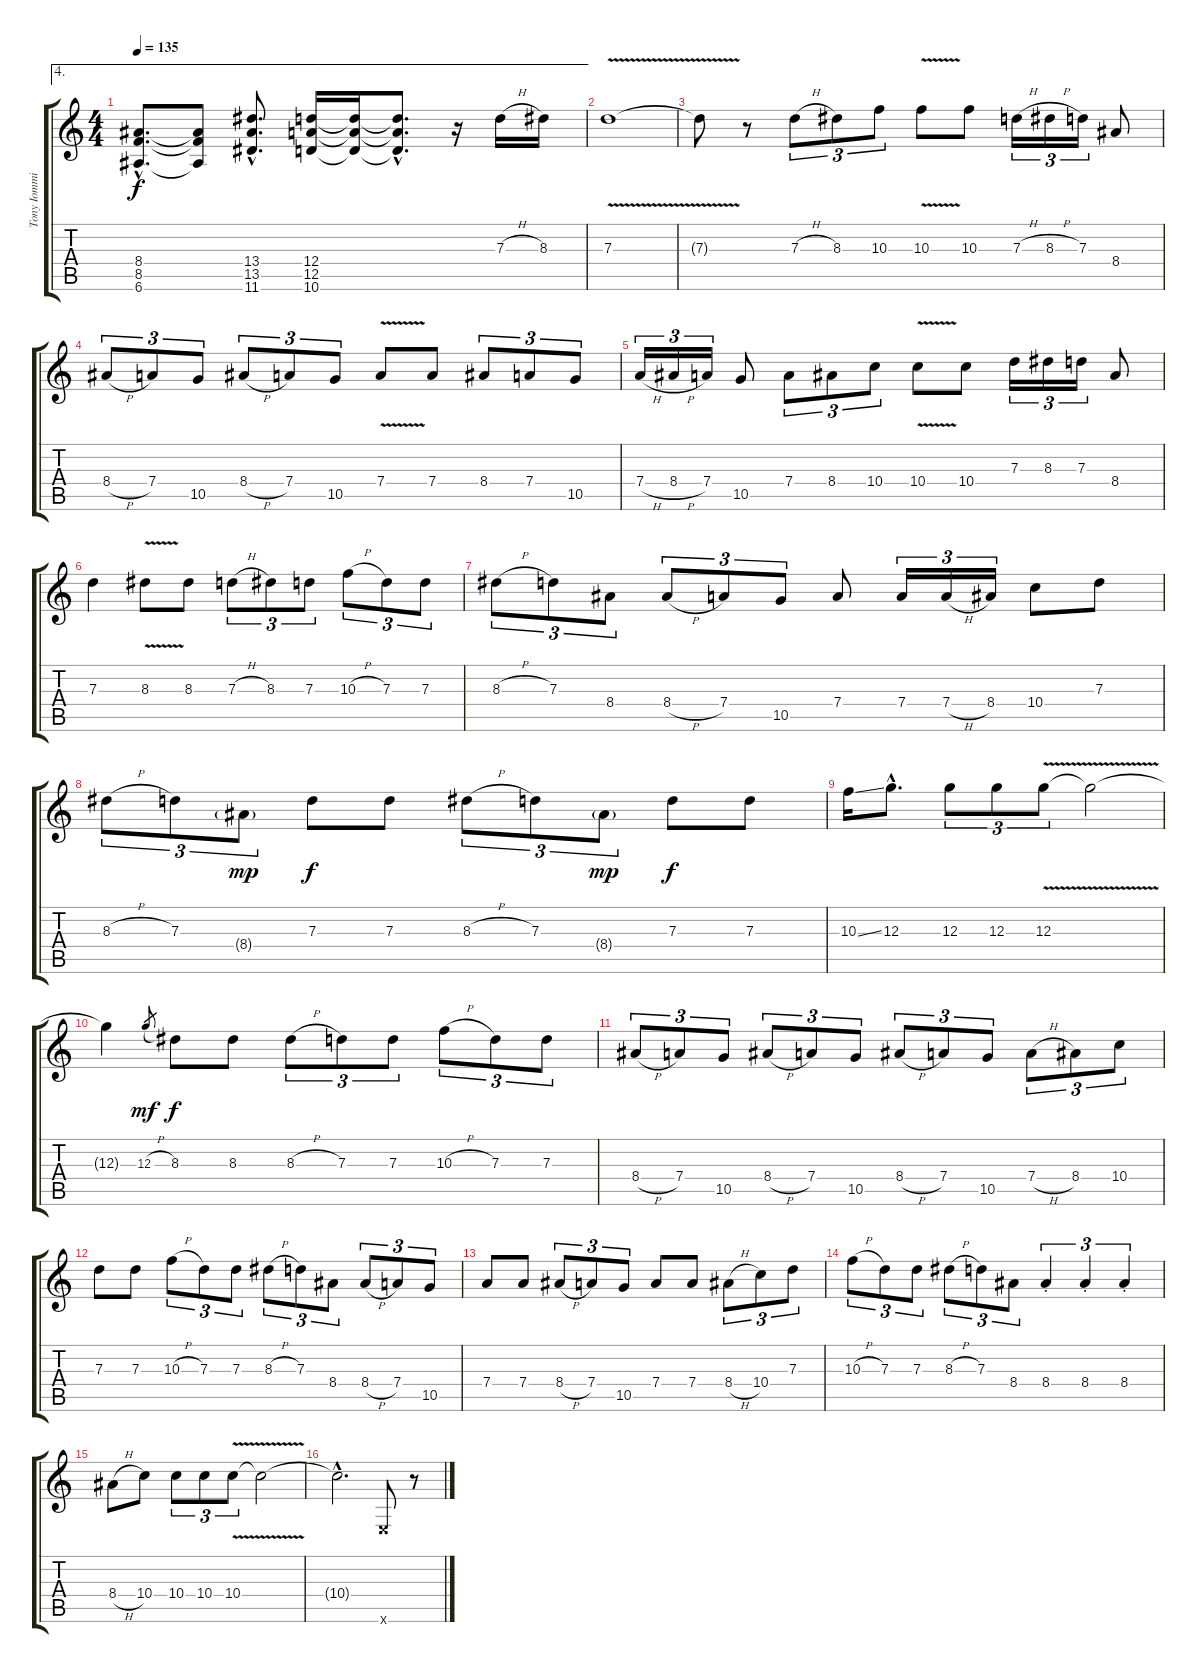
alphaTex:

\track ("Tony Iommi" "Tony Iommi") {instrument electricguitarclean}
\staff {score tabs}
\tuning (E4 B3 G3 D3 A2 E2) {hide}
\ae 4
\ts (4 4)
\tempo 135
\clef g2
\ks c
(8.4{hac} 8.5{hac} 6.6{hac}).8{d dy f} (8.4{t} 8.5{t} 6.6{t}).8 (13.4{hac} 13.5{hac} 11.6{hac}).8{d} (12.4 12.5 10.6).16 (12.4{t} 12.5{t} 10.6{t}).16 (12.4{hac t} 12.5{hac t} 10.6{hac t}).8{d} r.16 7.3{h}.16 8.3.16 |
7.3{v}.1 |
7.3{t}.8 r.8 7.3{h}.8{tu (3 2)} 8.3.8{tu (3 2)} 10.3.8{tu (3 2)} 10.3{v}.8 10.3.8 7.3{h}.16{tu (3 2)} 8.3{h}.16{tu (3 2)} 7.3.16{tu (3 2)} 8.4.8 |
8.4{h}.8{tu (3 2)} 7.4.8{tu (3 2)} 10.5.8{tu (3 2)} 8.4{h}.8{tu (3 2)} 7.4.8{tu (3 2)} 10.5.8{tu (3 2)} 7.4{v}.8 7.4.8 8.4.8{tu (3 2)} 7.4.8{tu (3 2)} 10.5.8{tu (3 2)} |
7.4{h}.16{tu (3 2)} 8.4{h}.16{tu (3 2)} 7.4.16{tu (3 2)} 10.5.8 7.4.8{tu (3 2)} 8.4.8{tu (3 2)} 10.4.8{tu (3 2)} 10.4{v}.8 10.4.8 7.3.16{tu (3 2)} 8.3.16{tu (3 2)} 7.3.16{tu (3 2)} 8.4.8 |
7.3.4 8.3{v}.8 8.3.8 7.3{h}.8{tu (3 2)} 8.3.8{tu (3 2)} 7.3.8{tu (3 2)} 10.3{h}.8{tu (3 2)} 7.3.8{tu (3 2)} 7.3.8{tu (3 2)} |
8.3{h}.8{tu (3 2)} 7.3.8{tu (3 2)} 8.4.8{tu (3 2)} 8.4{h}.8{tu (3 2)} 7.4.8{tu (3 2)} 10.5.8{tu (3 2)} 7.4.8 7.4.16{tu (3 2)} 7.4{h}.16{tu (3 2)} 8.4.16{tu (3 2)} 10.4.8 7.3.8 |
8.3{h}.8{tu (3 2)} 7.3.8{tu (3 2)} 8.4{g}.8{tu (3 2) dy mp} 7.3.8{dy f} 7.3.8 8.3{h}.8{tu (3 2)} 7.3.8{tu (3 2)} 8.4{g}.8{tu (3 2) dy mp} 7.3.8{dy f} 7.3.8 |
10.3{ss}.16 12.3{hac}.8{d} 12.3.8{tu (3 2)} 12.3.8{tu (3 2)} 12.3{v}.8{tu (3 2)} 12.3{t}.2 |
12.3{t}.4 12.3{h}.8{gr dy mf} 8.3.8{dy f} 8.3.8 8.3{h}.8{tu (3 2)} 7.3.8{tu (3 2)} 7.3.8{tu (3 2)} 10.3{h}.8{tu (3 2)} 7.3.8{tu (3 2)} 7.3.8{tu (3 2)} |
8.4{h}.8{tu (3 2)} 7.4.8{tu (3 2)} 10.5.8{tu (3 2)} 8.4{h}.8{tu (3 2)} 7.4.8{tu (3 2)} 10.5.8{tu (3 2)} 8.4{h}.8{tu (3 2)} 7.4.8{tu (3 2)} 10.5.8{tu (3 2)} 7.4{h}.8{tu (3 2)} 8.4.8{tu (3 2)} 10.4.8{tu (3 2)} |
7.3.8 7.3.8 10.3{h}.8{tu (3 2)} 7.3.8{tu (3 2)} 7.3.8{tu (3 2)} 8.3{h}.8{tu (3 2)} 7.3.8{tu (3 2)} 8.4.8{tu (3 2)} 8.4{h}.8{tu (3 2)} 7.4.8{tu (3 2)} 10.5.8{tu (3 2)} |
7.4.8 7.4.8 8.4{h}.8{tu (3 2)} 7.4.8{tu (3 2)} 10.5.8{tu (3 2)} 7.4.8 7.4.8 8.4{h}.8{tu (3 2)} 10.4.8{tu (3 2)} 7.3.8{tu (3 2)} |
10.3{h}.8{tu (3 2)} 7.3.8{tu (3 2)} 7.3.8{tu (3 2)} 8.3{h}.8{tu (3 2)} 7.3.8{tu (3 2)} 8.4.8{tu (3 2)} 8.4{st}.4{tu (3 2)} 8.4{st}.4{tu (3 2)} 8.4{st}.4{tu (3 2)} |
8.4{h}.8 10.4.8 10.4.8{tu (3 2)} 10.4.8{tu (3 2)} 10.4{v}.8{tu (3 2)} 10.4{t}.2 |
10.4{hac t}.2{d} 0.6{x}.8 r.8
